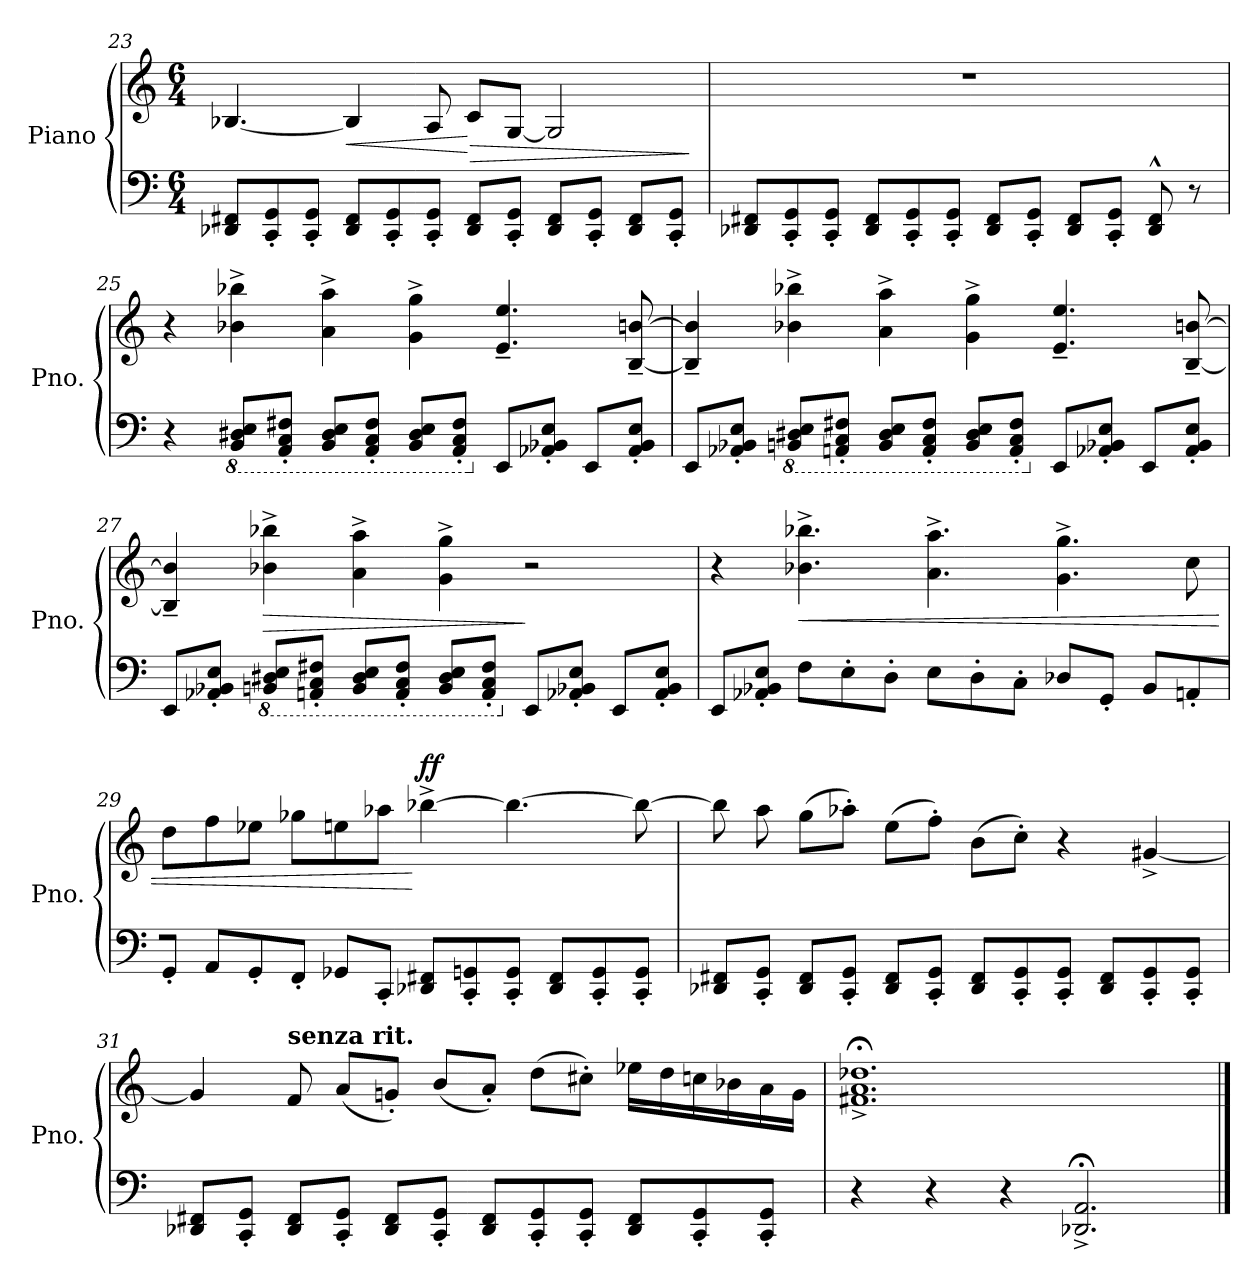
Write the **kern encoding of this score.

**kern	**kern	**dynam
*part1	*part1	*part1
*staff2	*staff1	*staff1/2
*I"Piano	*	*
*I'Pno.	*	*
*clefF4	*clefG2	*
*k[]	*k[]	*
*M6/4	*M6/4	*
=23	=23	=23
8DD-X/ 8FF#X/L	[4.B-X/	.
8CC/' 8GG/'	.	.
8CC/' 8GG/'J	.	.
!	!	!LO:HP:b
8DD-/ 8FF#/L	4B-/]	<
8CC/' 8GG/'	.	.
8CC/' 8GG/'J	8A/	.
!	!	!LO:HP:n=1:b
8DD-/ 8FF#/L	8c/L	[ >
8CC/' 8GG/'J	[8G/J	.
8DD-/ 8FF#/L	2G/]	.
8CC/' 8GG/'J	.	.
8DD-/ 8FF#/L	.	.
8CC/' 8GG/'J	.	.
.	.	]
!!LO:LB:g=z
=24	=24	=24
8DD-X/ 8FF#X/L	1.r	.
8CC/' 8GG/'	.	.
8CC/' 8GG/'J	.	.
8DD-/ 8FF#/L	.	.
8CC/' 8GG/'	.	.
8CC/' 8GG/'J	.	.
8DD-/ 8FF#/L	.	.
8CC/' 8GG/'J	.	.
8DD-/ 8FF#/L	.	.
8CC/' 8GG/'J	.	.
8DD-/^^ 8FF#/^^	.	.
8r	.	.
=25	=25	=25
4r	4r	.
*8ba	*	*
8BBB/ 8DD#X/ 8EE/L	4b-X\^ 4bb-X\^	.
8AAA/' 8CC/' 8FF#X/'J	.	.
8BBB/ 8DD#/ 8EE/L	4a\^ 4aa\^	.
8AAA/' 8CC/' 8FF#/'J	.	.
8BBB/ 8DD#/ 8EE/L	4g\^ 4gg\^	.
8AAA/' 8CC/' 8FF#/'J	.	.
*X8ba	*	*
8EE/L	4.e/~ 4.ee/~	.
8AA-X/' 8BB-X/' 8E/'J	.	.
8EE/L	.	.
8AA-/' 8BB-/' 8E/'J	[8B/~ [8bn/~	.
!!LO:LB:g=z
=26	=26	=26
8EE/L	4B/]~ 4b/]~	.
8AA-X/' 8BB-X/' 8E/'J	.	.
*8ba	*	*
8BBBn/ 8DD#X/ 8EE/L	4b-X\^ 4bb-X\^	.
8AAAn/' 8CC/' 8FF#X/'J	.	.
8BBB/ 8DD#/ 8EE/L	4a\^ 4aa\^	.
8AAA/' 8CC/' 8FF#/'J	.	.
8BBB/ 8DD#/ 8EE/L	4g\^ 4gg\^	.
8AAA/' 8CC/' 8FF#/'J	.	.
*X8ba	*	*
8EE/L	4.e/~ 4.ee/~	.
8AA-X/' 8BB-X/' 8E/'J	.	.
8EE/L	.	.
8AA-/' 8BB-/' 8E/'J	[8B/~ [8bn/~	.
=27	=27	=27
8EE/L	4B/]~ 4b/]~	.
8AA-X/' 8BB-X/' 8E/'J	.	.
*8ba	*	*
!	!	!LO:HP:b
8BBBn/ 8DD#X/ 8EE/L	4b-X\^ 4bb-X\^	>
8AAAn/' 8CC/' 8FF#X/'J	.	.
8BBB/ 8DD#/ 8EE/L	4a\^ 4aa\^	.
8AAA/' 8CC/' 8FF#/'J	.	.
8BBB/ 8DD#/ 8EE/L	4g\^ 4gg\^	.
8AAA/' 8CC/' 8FF#/'J	.	.
*X8ba	*	*
8EE/L	2r	]
8AA-X/' 8BB-X/' 8E/'J	.	.
8EE/L	.	.
8AA-/' 8BB-/' 8E/'J	.	.
!!LO:PB:g=z
=28	=28	=28
8EE/L	4r	.
8AA-X/' 8BB-X/' 8E/'J	.	.
!	!	!LO:HP:b
8F\L	4.b-X\^ 4.bb-X\^	<
8E'\	.	.
8D'\J	.	.
8E\L	4.a\^ 4.aa\^	.
8D'\	.	.
8C'\J	.	.
8D-X/L	4.g\^ 4.gg\^	.
8GG'/J	.	.
8BB-/L	.	.
8AAn'/	8cc\	.
=29	=29	=29
8GG'/J	8dd\L	.
8AA/L	8ff\	.
8GG'/	8ee-X\J	.
8FF'/J	8gg-X\L	.
8GG-X/L	8een\	.
8CC'/J	8aa-X\J	.
!	!	!LO:DY:n=1:a
8DD-X/ 8FF#X/L	[4bb-X^\	[ ff
8CC/' 8GGn/'	.	.
8CC/' 8GG/'J	4.bb-\_	.
8DD-/ 8FF#/L	.	.
8CC/' 8GG/'	.	.
8CC/' 8GG/'J	8bb-\_	.
!!LO:LB:g=z
=30	=30	=30
8DD-X/ 8FF#X/L	8bb-\]	.
8CC/' 8GG/'J	8aa\	.
8DD-/ 8FF#/L	(>8gg\L	.
8CC/' 8GG/'J	8aa-X'\J)	.
8DD-/ 8FF#/L	(>8ee\L	.
8CC/' 8GG/'J	8ff'\J)	.
8DD-/ 8FF#/L	(>8b\L	.
8CC/' 8GG/'	8cc'\J)	.
8CC/' 8GG/'J	4r	.
8DD-/ 8FF#/L	.	.
8CC/' 8GG/'	[4g#X^/	.
8CC/' 8GG/'J	.	.
=31	=31	=31
8DD-X/ 8FF#X/L	4g#/]	.
8CC/' 8GG/'J	.	.
!	!LO:TX:B:t=senza rit.	!
8DD-/ 8FF#/L	8f/	.
8CC/' 8GG/'J	(<8a/L	.
8DD-/ 8FF#/L	8gn'/J)	.
8CC/' 8GG/'J	(<8b/L	.
8DD-/ 8FF#/L	8a'/J)	.
8CC/' 8GG/'	(>8dd\L	.
8CC/' 8GG/'J	8cc#X'\J)	.
8DD-/ 8FF#/L	16ee-X\LL	.
.	16dd\	.
8CC/' 8GG/'	16ccn\	.
.	16b-X\	.
8CC/' 8GG/'J	16a\	.
.	16g\JJ	.
!!LO:LB:g=z
=32	=32	=32
4r	1.f#X;<^ 1.a;<^ 1.dd-X;<^	.
4r	.	.
4r	.	.
2.DD-X/;<^ 2.AA/;<^	.	.
==	==	==
*-	*-	*-
